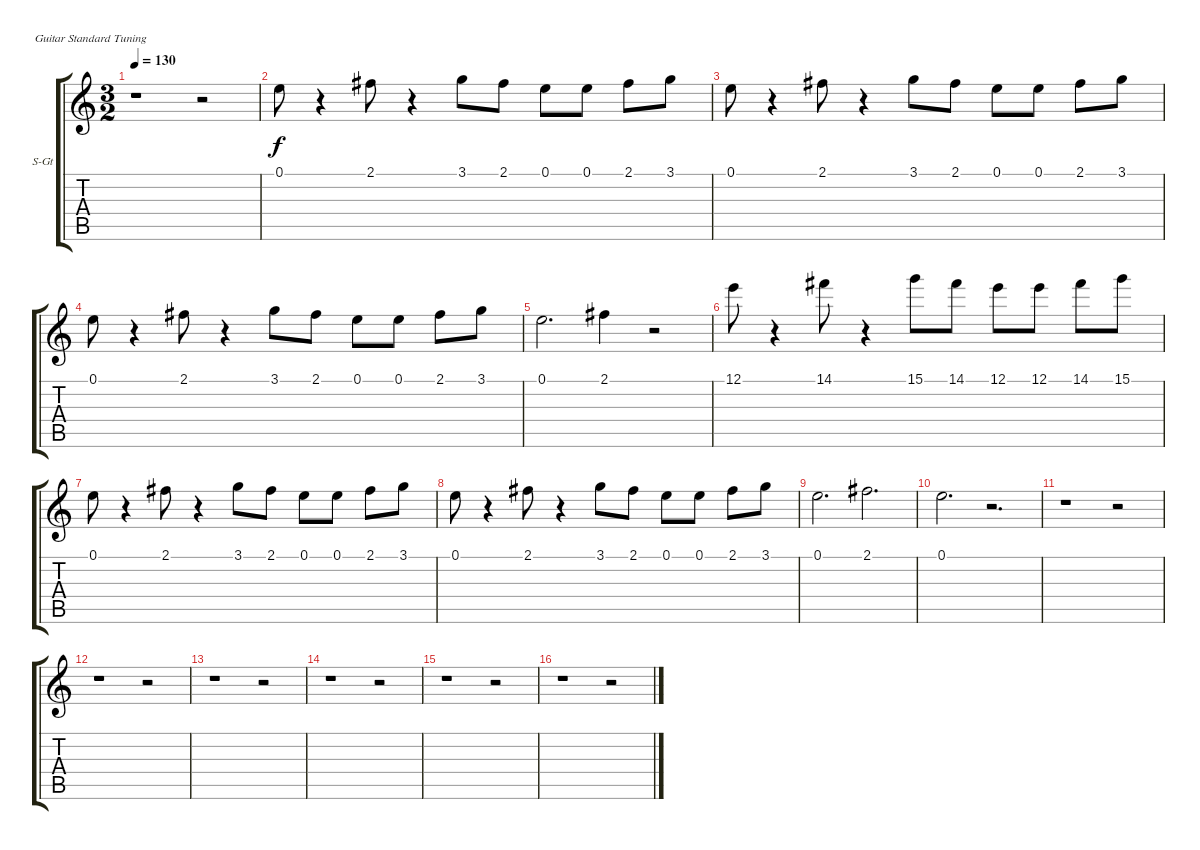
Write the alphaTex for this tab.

\bracketExtendMode groupsimilarinstruments
\firstSystemTrackNameOrientation horizontal
\otherSystemsTrackNameOrientation horizontal
\track ("Вокал" "S-Gt") {instrument synthvoice}
\staff {score tabs}
\tuning (E4 B3 G3 D3 A2 E2)
\displaytranspose 12
\ts (3 2)
\tempo 130
\clef g2
\ks c
r.1{dy f} r.2 |
0.1.8 r.4 2.1.8 r.4 3.1.8 2.1.8 0.1.8 0.1.8 2.1.8 3.1.8 |
0.1.8 r.4 2.1.8 r.4 3.1.8 2.1.8 0.1.8 0.1.8 2.1.8 3.1.8 |
0.1.8 r.4 2.1.8 r.4 3.1.8 2.1.8 0.1.8 0.1.8 2.1.8 3.1.8 |
0.1.2{d} 2.1.4 r.2 |
12.1.8 r.4 14.1.8 r.4 15.1.8 14.1.8 12.1.8 12.1.8 14.1.8 15.1.8 |
0.1.8 r.4 2.1.8 r.4 3.1.8 2.1.8 0.1.8 0.1.8 2.1.8 3.1.8 |
0.1.8 r.4 2.1.8 r.4 3.1.8 2.1.8 0.1.8 0.1.8 2.1.8 3.1.8 |
0.1.2{d} 2.1.2{d} |
0.1.2{d} r.2{d} |
r.1 r.2 |
r.1 r.2 |
r.1 r.2 |
r.1 r.2 |
r.1 r.2 |
r.1 r.2
